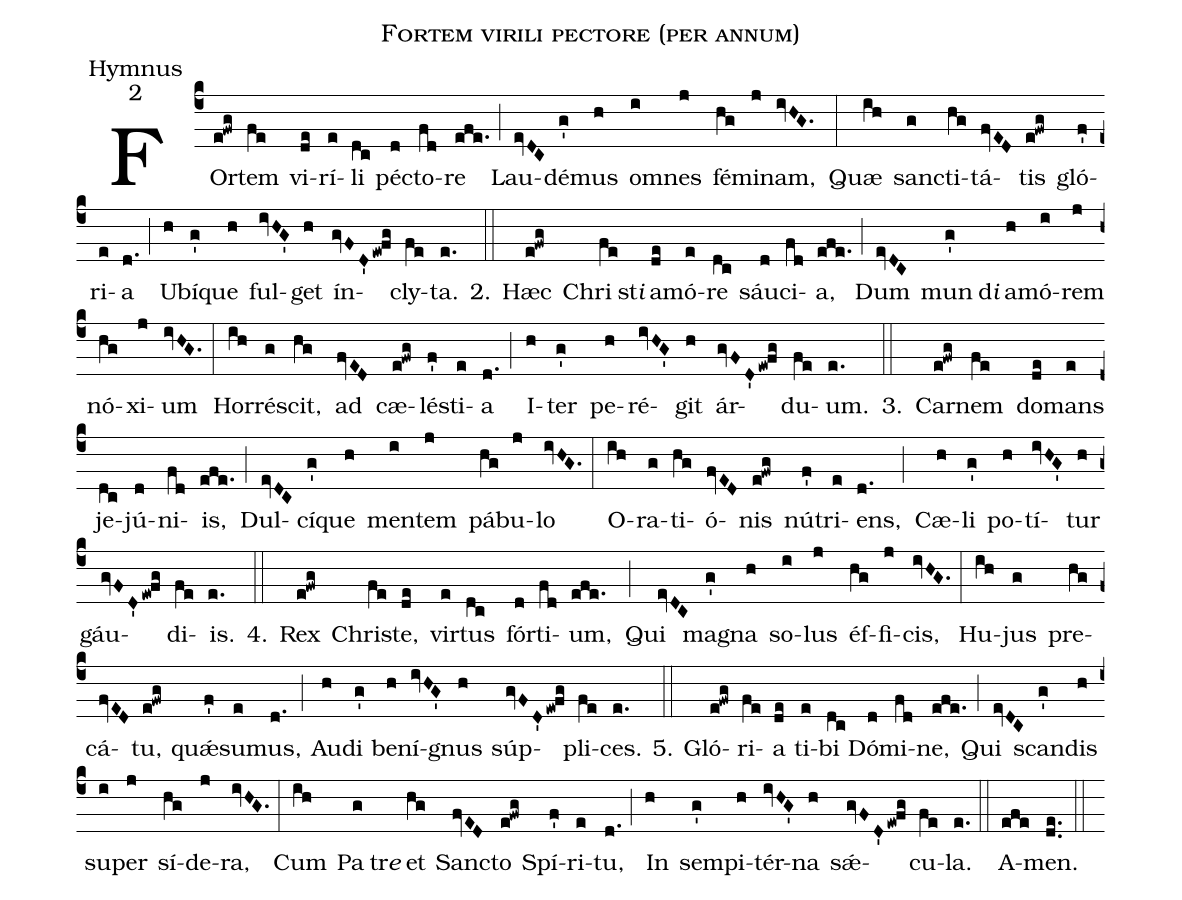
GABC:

name:Fortem virili pectore (per annum);
office-part:Hymnus;
mode:2;
%%
(c4)FOr(e!fwg)tem(fe) vi(de)rí(e)li(dc) pé(d)cto(fd)re(efe.) (;)
Lau(evDC)dé(g')mus(h) om(i)nes(j) fé(hg)mi(j)nam,(ivHG.) (:)
Quæ(ih) san(g)cti(hg)tá(fvED)tis(e!fwg) gló(f')ri(e)a(d.) (;)
U(h)bí(g')que(h) ful(ivHG')get(h) ín(gvFD'/ew!fg)cly(fe)ta.(e.)

2.(::) Hæc(e!fwg) Chri(fe)st<i>i</i>() a(de)mó(e)re(dc) sáu(d)ci(fd)a,(efe.) (;)
Dum(evDC) mun(g')d<i>i</i>() a(h)mó(i)rem(j) nó(hg)xi(j)um(ivHG.) (:)
Hor(ih)ré(g)scit,(hg) ad(fvED) cæ(e!fwg)lé(f')sti(e)a(d.) (;)
I(h)ter(g') pe(h)ré(ivHG')git(h) ár(gvFD'/ew!fg)du(fe)um.(e.)

3.(::) Car(e!fwg)nem(fe) do(de)mans(e) je(dc)jú(d)ni(fd)is,(efe.) (;)
Dul(evDC)cí(g')que(h) men(i)tem(j) pá(hg)bu(j)lo(ivHG.) (:)
O(ih)ra(g)ti(hg)ó(fvED)nis(e!fwg) nú(f')tri(e)ens,(d.) (;)
Cæ(h)li(g') po(h)tí(ivHG')tur(h) gáu(gvFD'/ew!fg)di(fe)is.(e.)

4.(::) Rex(e!fwg) Chri(fe)ste,(de) vir(e)tus(dc) fór(d)ti(fd)um,(efe.) (;)
Qui(evDC) ma(g')gna(h) so(i)lus(j) éf(hg)fi(j)cis,(ivHG.) (:)
Hu(ih)jus(g) pre(hg)cá(fvED)tu,(e!fwg) quǽ(f')su(e)mus,(d.) (;)
Au(h)di(g') be(h)ní(ivHG')gnus(h) súp(gvFD'/ew!fg)pli(fe)ces.(e.)

5.(::) Gló(e!fwg)ri(fe)a(de) ti(e)bi(dc) Dó(d)mi(fd)ne,(efe.) (;)
Qui(evDC) scan(g')dis(h) su(i)per(j) sí(hg)de(j)ra,(ivHG.) (:)
Cum(ih) Pa(g)tr<i>e</i>() et(hg) Sanc(fvED)to(e!fwg) Spí(f')ri(e)tu,(d.) (;)
In(h) sem(g')pi(h)tér(ivHG')na(h) sǽ(gvFD'/ew!fg)cu(fe)la.(e.) (::)
A(efe)men.(de..) (::)
